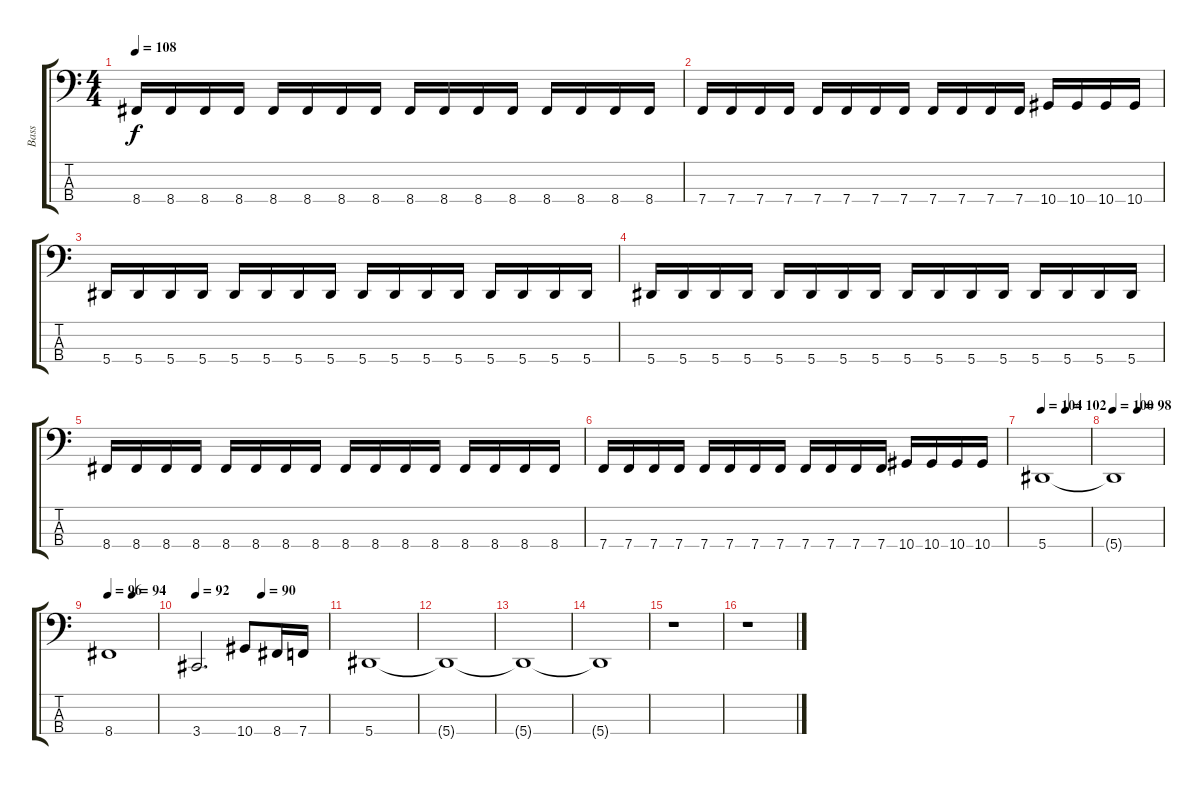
\track ("Bass" "Bass") {instrument electricbasspick}
\staff {score tabs}
\tuning (Eb2 Bb1 F1 Bb0) {hide}
\ts (4 4)
\tempo 108
\clef f4
\ks c
8.4.16{dy f} 8.4.16 8.4.16 8.4.16 8.4.16 8.4.16 8.4.16 8.4.16 8.4.16 8.4.16 8.4.16 8.4.16 8.4.16 8.4.16 8.4.16 8.4.16 |
7.4.16 7.4.16 7.4.16 7.4.16 7.4.16 7.4.16 7.4.16 7.4.16 7.4.16 7.4.16 7.4.16 7.4.16 10.4.16 10.4.16 10.4.16 10.4.16 |
5.4.16 5.4.16 5.4.16 5.4.16 5.4.16 5.4.16 5.4.16 5.4.16 5.4.16 5.4.16 5.4.16 5.4.16 5.4.16 5.4.16 5.4.16 5.4.16 |
5.4.16 5.4.16 5.4.16 5.4.16 5.4.16 5.4.16 5.4.16 5.4.16 5.4.16 5.4.16 5.4.16 5.4.16 5.4.16 5.4.16 5.4.16 5.4.16 |
8.4.16 8.4.16 8.4.16 8.4.16 8.4.16 8.4.16 8.4.16 8.4.16 8.4.16 8.4.16 8.4.16 8.4.16 8.4.16 8.4.16 8.4.16 8.4.16 |
7.4.16 7.4.16 7.4.16 7.4.16 7.4.16 7.4.16 7.4.16 7.4.16 7.4.16 7.4.16 7.4.16 7.4.16 10.4.16 10.4.16 10.4.16 10.4.16 |
\tempo 104
\tempo (102 0.5)
5.4.1 |
\tempo 100
\tempo (98 0.5)
5.4{t}.1 |
\tempo 96
\tempo (94 0.5)
8.4.1 |
\tempo 92
\tempo (90 0.5)
3.4.2{d} 10.4.8 8.4.16 7.4.16 |
5.4.1 |
5.4{t}.1 |
5.4{t}.1 |
5.4{t}.1 |
r.1 |
r.1
